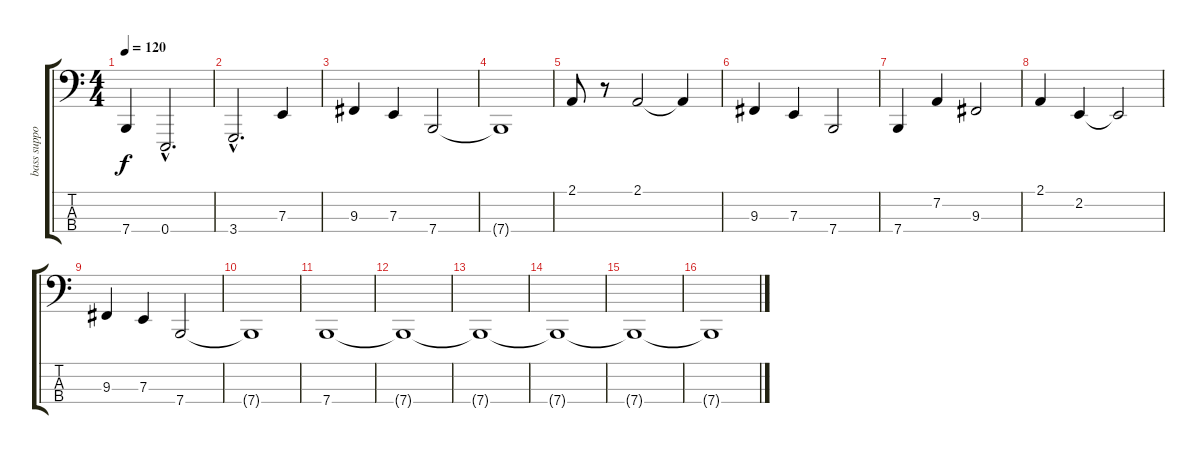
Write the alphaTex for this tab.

\track ("bass support" "bass suppo") {instrument lead1square}
\staff {score tabs}
\tuning (G2 D2 A1 E1) {hide}
\ts (4 4)
\tempo 120
\clef f4
\ks c
7.4{t}.4{dy f} 0.4{hac}.2{d} |
3.4{hac}.2{d} 7.3.4 |
9.3.4 7.3.4 7.4.2 |
7.4{t}.1 |
2.1.8 r.8 2.1.2 2.1{t}.4 |
9.3.4 7.3.4 7.4.2 |
7.4.4 7.2.4 9.3.2 |
2.1.4 2.2.4 2.2{t}.2 |
9.3.4 7.3.4 7.4.2 |
7.4{t}.1 |
7.4.1{instrument stringensemble1} |
7.4{t}.1{volume 7} |
7.4{t}.1 |
7.4{t}.1{volume 2} |
7.4{t}.1 |
7.4{t}.1
